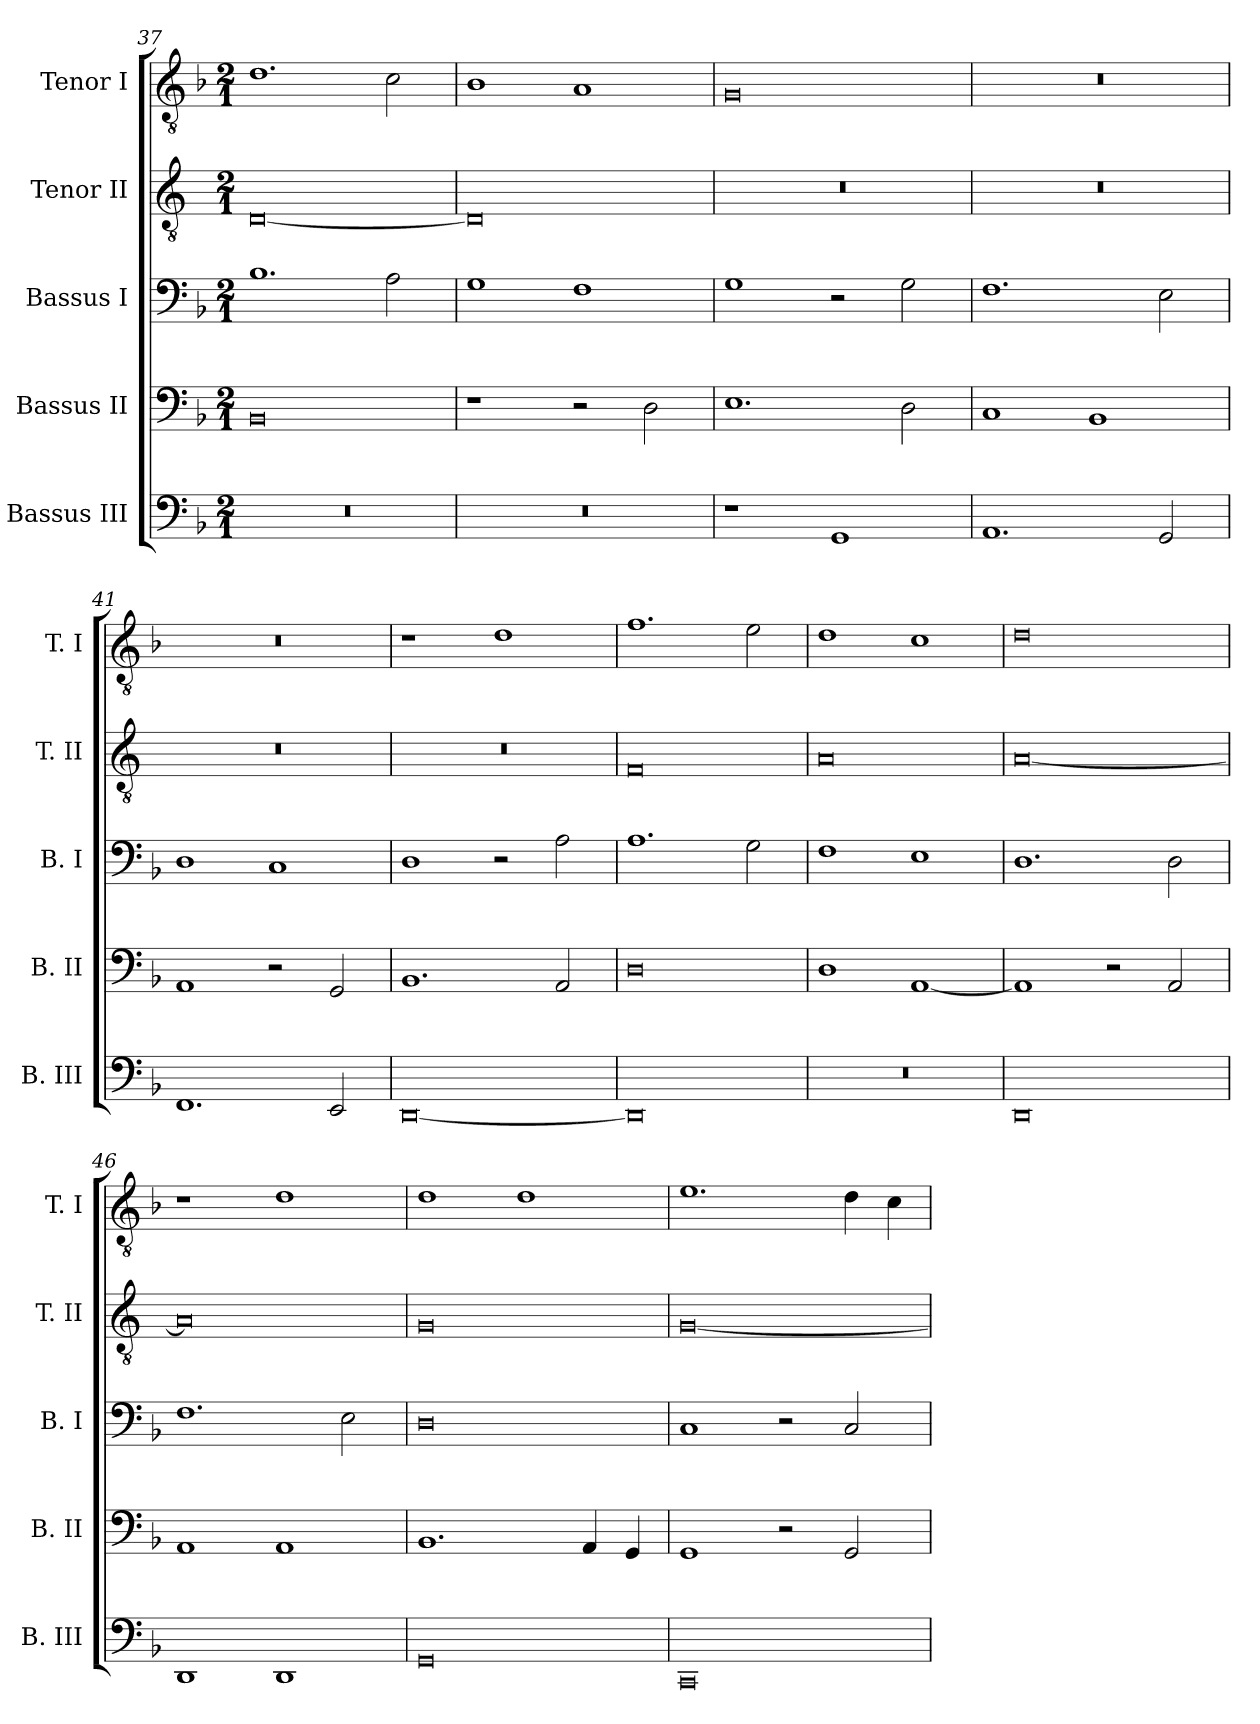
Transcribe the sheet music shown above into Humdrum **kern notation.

**kern	**kern	**kern	**kern	**kern
*part5	*part4	*part3	*part2	*part1
*staff5	*staff4	*staff3	*staff2	*staff1
*I"Bassus III	*I"Bassus II	*I"Bassus I	*I"Tenor II	*I"Tenor I
*I'B. III	*I'B. II	*I'B. I	*I'T. II	*I'T. I
*clefF4	*clefF4	*clefF4	*clefGv2	*clefGv2
*k[b-]	*k[b-]	*k[b-]	*k[]	*k[b-]
*F:	*F:	*F:	*C:	*F:
*M2/1	*M2/1	*M2/1	*M2/1	*M2/1
=37	=37	=37	=37	=37
0r	0BB-	1.B-	[0D	1.d
.	.	2A	.	2c
=38	=38	=38	=38	=38
0r	1r	1G	0D]	1B-
.	2r	1F	.	1A
.	2D	.	.	.
=39	=39	=39	=39	=39
1r	1.E	1G	0r	0G
1GG	.	2r	.	.
.	2D	2G	.	.
=40	=40	=40	=40	=40
1.AA	1C	1.F	0r	0r
.	1BB-	.	.	.
2GG	.	2E	.	.
=41	=41	=41	=41	=41
1.FF	1AA	1D	0r	0r
.	2r	1C	.	.
2EE	2GG	.	.	.
=42	=42	=42	=42	=42
[0DD	1.BB-	1D	0r	1r
.	.	2r	.	1d
.	2AA	2A	.	.
=43	=43	=43	=43	=43
0DD]	0D	1.A	0F	1.f
.	.	2G	.	2e
=44	=44	=44	=44	=44
0r	1D	1F	0A	1d
.	[1AA	1E	.	1c
=45	=45	=45	=45	=45
0DD	1AA]	1.D	[0A	0d
.	2r	.	.	.
.	2AA	2D	.	.
=46	=46	=46	=46	=46
1DD	1AA	1.F	0A]	1r
1DD	1AA	.	.	1d
.	.	2E	.	.
=47	=47	=47	=47	=47
0GG	1.BB-	0D	0G	1d
.	.	.	.	1d
.	4AA	.	.	.
.	4GG	.	.	.
=48	=48	=48	=48	=48
0CC	1GG	1C	[0G	1.e
.	2r	2r	.	.
.	2GG	2C	.	4d
.	.	.	.	4c
=	=	=	=	=
*-	*-	*-	*-	*-
